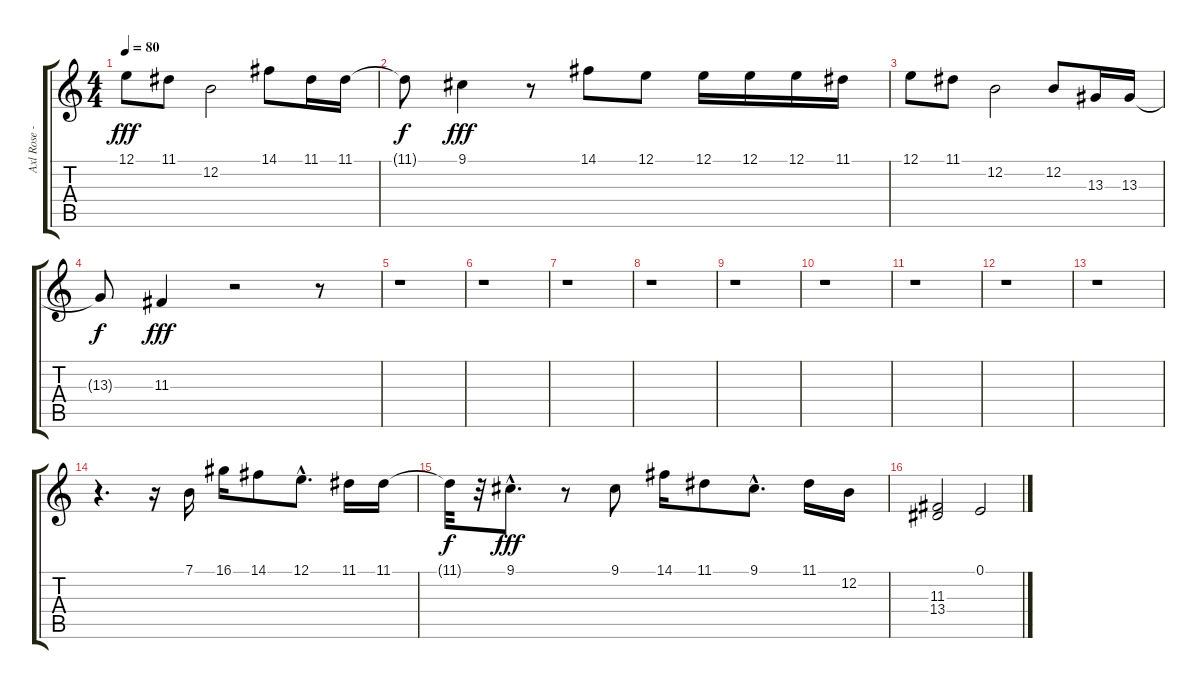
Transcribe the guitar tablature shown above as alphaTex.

\track ("Axl Rose -Vocals-" "Axl Rose -") {instrument harmonica}
\staff {score tabs}
\tuning (E4 B3 G3 D3 A2 E2) {hide}
\ts (4 4)
\tempo 80
\clef g2
\ks c
12.1.8{dy fff} 11.1.8 12.2.2 14.1.8 11.1.16 11.1.16 |
11.1{t}.8{dy f} 9.1.4{dy fff} r.8 14.1.8 12.1.8 12.1.16 12.1.16 12.1.16 11.1.16 |
12.1.8 11.1.8 12.2.2 12.2.8 13.3.16 13.3.16 |
13.3{t}.8{dy f} 11.3.4{dy fff} r.2 r.8 |
r.1 |
r.1 |
r.1 |
r.1 |
r.1 |
r.1 |
r.1 |
r.1 |
r.1 |
r.4{d} r.16 7.1.16 16.1.16 14.1.8 12.1{hac}.8{d} 11.1.16 11.1.16 |
11.1{t}.32{dy f} r.32 9.1{hac}.8{d dy fff} r.8 9.1.8 14.1.16 11.1.8 9.1{hac}.8{d} 11.1.16 12.2.16 |
(11.3 13.4).2 0.1.2
